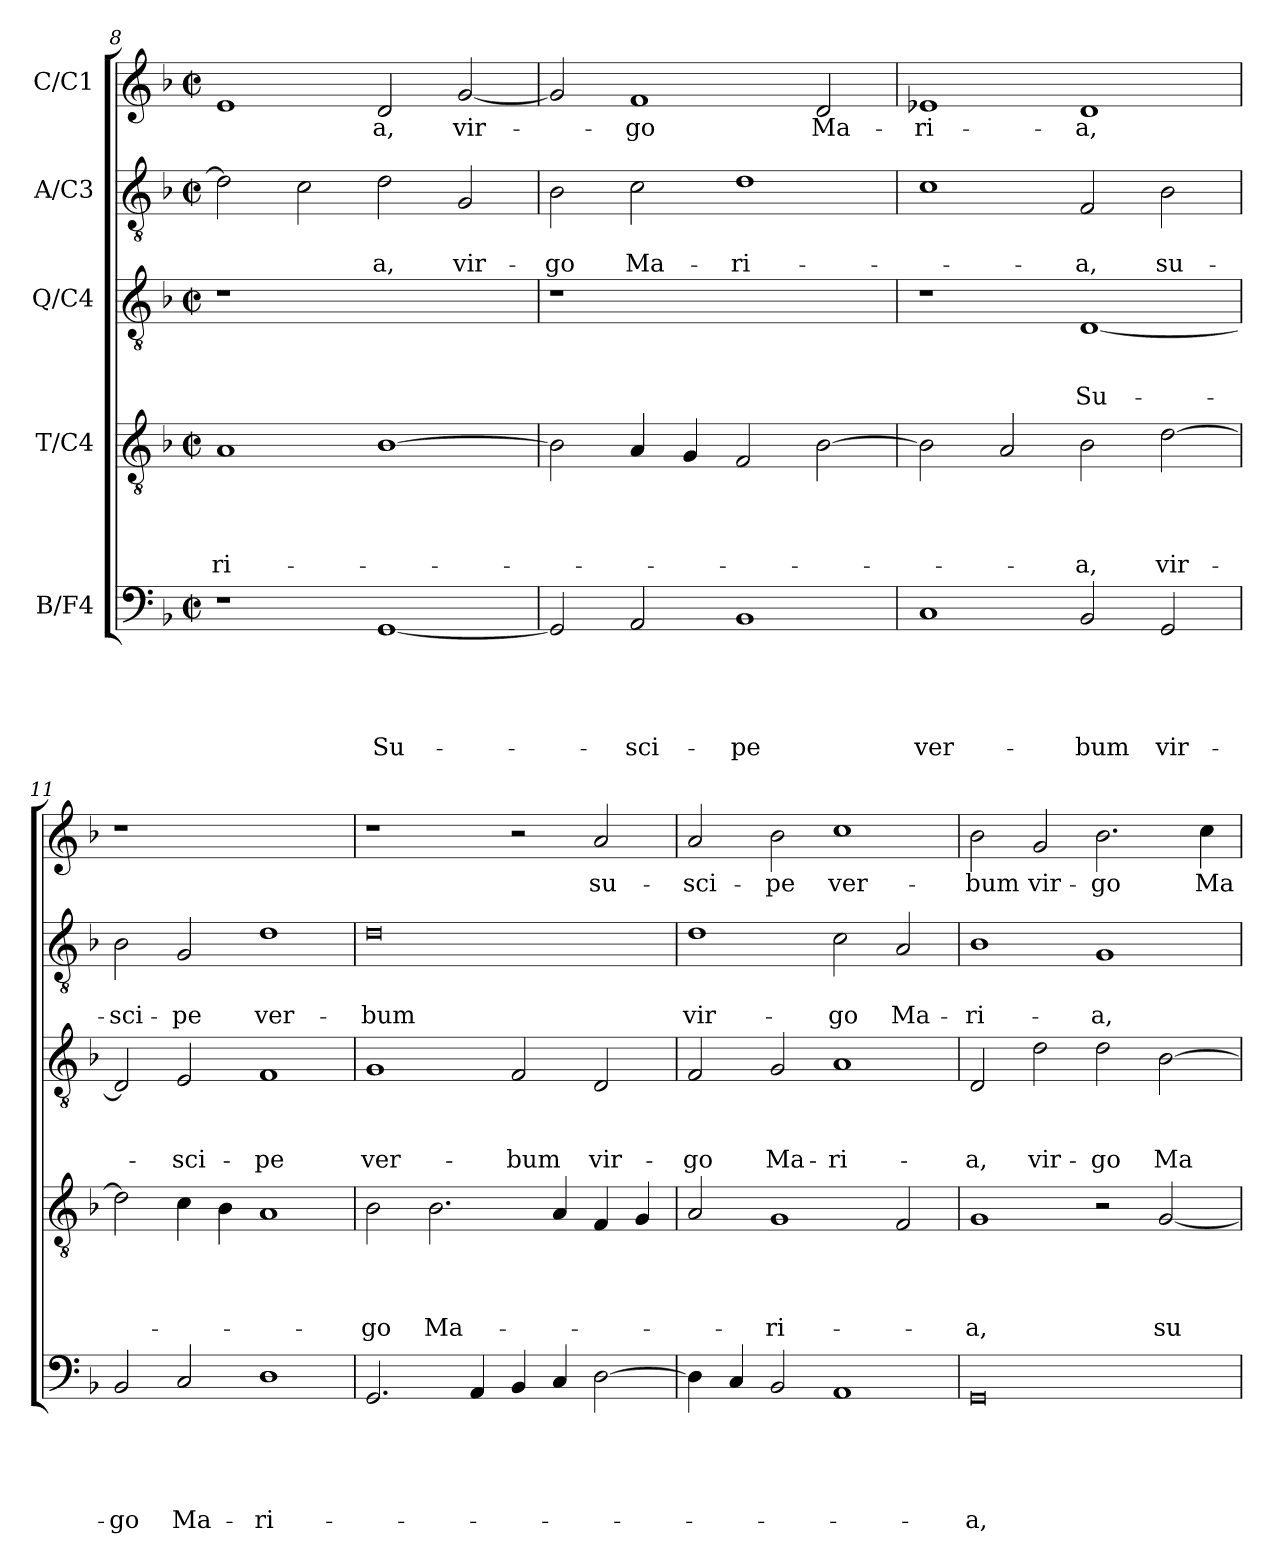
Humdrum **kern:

**kern	**text	**text	**text	**text	**text	**kern	**text	**text	**text	**text	**kern	**text	**text	**text	**kern	**text	**text	**kern	**text
*part5	*part5	*part5	*part5	*part5	*part5	*part4	*part4	*part4	*part4	*part4	*part3	*part3	*part3	*part3	*part2	*part2	*part2	*part1	*part1
*staff5	*staff5	*staff5	*staff5	*staff5	*staff5	*staff4	*staff4	*staff4	*staff4	*staff4	*staff3	*staff3	*staff3	*staff3	*staff2	*staff2	*staff2	*staff1	*staff1
*I"B/F4	*	*	*	*	*	*I"T/C4	*	*	*	*	*I"Q/C4	*	*	*	*I"A/C3	*	*	*I"C/C1	*
*clefF4	*	*	*	*	*	*clefGv2	*	*	*	*	*clefGv2	*	*	*	*clefGv2	*	*	*clefG2	*
*k[b-]	*	*	*	*	*	*k[b-]	*	*	*	*	*k[b-]	*	*	*	*k[b-]	*	*	*k[b-]	*
*F:	*	*	*	*	*	*F:	*	*	*	*	*F:	*	*	*	*F:	*	*	*F:	*
*M2/2	*	*	*	*	*	*M2/2	*	*	*	*	*M2/2	*	*	*	*M2/2	*	*	*M2/2	*
*met(c|)	*	*	*	*	*	*met(c|)	*	*	*	*	*met(c|)	*	*	*	*met(c|)	*	*	*met(c|)	*
=8	=8	=8	=8	=8	=8	=8	=8	=8	=8	=8	=8	=8	=8	=8	=8	=8	=8	=8	=8
!	!	!	!	!	!	!	!	!	!	!LO:LY:b	!	!	!	!	!	!	!	!	!
1r	.	.	.	.	.	1A	.	.	.	-ri-	1r	.	.	.	2d\]	.	.	1e	.
.	.	.	.	.	.	.	.	.	.	.	.	.	.	.	2c\	.	.	.	.
!	!	!	!	!	!LO:LY:b	!	!	!	!	!	!	!	!	!	!	!	!LO:LY:b	!	!LO:LY:b
[1GG	.	.	.	.	Su-	[1B-	.	.	.	.	1ryy	.	.	.	2d\	.	-a,	2d/	-a,
!	!	!	!	!	!	!	!	!	!	!	!	!	!	!	!	!	!LO:LY:b	!	!LO:LY:b
.	.	.	.	.	.	.	.	.	.	.	.	.	.	.	2G/	.	vir-	[2g/	vir-
=9	=9	=9	=9	=9	=9	=9	=9	=9	=9	=9	=9	=9	=9	=9	=9	=9	=9	=9	=9
!	!	!	!	!	!	!	!	!	!	!	!	!	!	!	!	!	!LO:LY:b	!	!
2GG/]	.	.	.	.	.	2B-\]	.	.	.	.	1r	.	.	.	2B-\	.	-go	2g/]	.
!	!	!	!	!	!LO:LY:b	!	!	!	!	!	!	!	!	!	!	!	!LO:LY:b	!	!LO:LY:b
2AA/	.	.	.	.	-sci-	4A/	.	.	.	.	.	.	.	.	2c\	.	Ma-	1f	-go
.	.	.	.	.	.	4G/	.	.	.	.	.	.	.	.	.	.	.	.	.
!	!	!	!	!	!LO:LY:b	!	!	!	!	!	!	!	!	!	!	!	!LO:LY:b	!	!
1BB-	.	.	.	.	-pe	2F/	.	.	.	.	1ryy	.	.	.	1d	.	-ri-	.	.
!	!	!	!	!	!	!	!	!	!	!	!	!	!	!	!	!	!	!	!LO:LY:b
.	.	.	.	.	.	[2B-\	.	.	.	.	.	.	.	.	.	.	.	2d/	Ma-
=10	=10	=10	=10	=10	=10	=10	=10	=10	=10	=10	=10	=10	=10	=10	=10	=10	=10	=10	=10
!	!	!	!	!	!LO:LY:b	!	!	!	!	!	!	!	!	!	!	!	!	!	!LO:LY:b
1C	.	.	.	.	ver-	2B-\]	.	.	.	.	1r	.	.	.	1c	.	.	1e-X	-ri-
.	.	.	.	.	.	2A/	.	.	.	.	.	.	.	.	.	.	.	.	.
!	!	!	!	!	!LO:LY:b	!	!	!	!	!LO:LY:b	!	!	!	!LO:LY:b	!	!	!LO:LY:b	!	!LO:LY:b
2BB-/	.	.	.	.	-bum	2B-\	.	.	.	-a,	[1D	.	.	Su-	2F/	.	-a,	1d	-a,
!	!	!	!	!	!LO:LY:b	!	!	!	!	!LO:LY:b	!	!	!	!	!	!	!LO:LY:b	!	!
2GG/	.	.	.	.	vir-	[2d\	.	.	.	vir-	.	.	.	.	2B-\	.	su-	.	.
!!LO:LB:g=z
=11	=11	=11	=11	=11	=11	=11	=11	=11	=11	=11	=11	=11	=11	=11	=11	=11	=11	=11	=11
!	!	!	!	!	!LO:LY:b	!	!	!	!	!	!	!	!	!	!	!	!LO:LY:b	!	!
2BB-/	.	.	.	.	-go	2d\]	.	.	.	.	2D/]	.	.	.	2B-\	.	-sci-	1r	.
!	!	!	!	!	!LO:LY:b	!	!	!	!	!	!	!	!	!LO:LY:b	!	!	!LO:LY:b	!	!
2C/	.	.	.	.	Ma-	4c\	.	.	.	.	2E/	.	.	-sci-	2G/	.	-pe	.	.
.	.	.	.	.	.	4B-\	.	.	.	.	.	.	.	.	.	.	.	.	.
!	!	!	!	!	!LO:LY:b	!	!	!	!	!	!	!	!	!LO:LY:b	!	!	!LO:LY:b	!	!
1D	.	.	.	.	-ri-	1A	.	.	.	.	1F	.	.	-pe	1d	.	ver-	1ryy	.
=12	=12	=12	=12	=12	=12	=12	=12	=12	=12	=12	=12	=12	=12	=12	=12	=12	=12	=12	=12
!	!	!	!	!	!	!	!	!	!	!LO:LY:b	!	!	!	!LO:LY:b	!	!	!LO:LY:b	!	!
2.GG/	.	.	.	.	.	2B-\	.	.	.	-go	1G	.	.	ver-	0d	.	-bum	1r	.
!	!	!	!	!	!	!	!	!	!	!LO:LY:b	!	!	!	!	!	!	!	!	!
.	.	.	.	.	.	2.B-\	.	.	.	Ma-	.	.	.	.	.	.	.	.	.
4AA/	.	.	.	.	.	.	.	.	.	.	.	.	.	.	.	.	.	.	.
!	!	!	!	!	!	!	!	!	!	!	!	!	!	!LO:LY:b	!	!	!	!	!
4BB-/	.	.	.	.	.	.	.	.	.	.	2F/	.	.	-bum	.	.	.	2r	.
4C/	.	.	.	.	.	4A/	.	.	.	.	.	.	.	.	.	.	.	.	.
!	!	!	!	!	!	!	!	!	!	!	!	!	!	!LO:LY:b	!	!	!	!	!LO:LY:b
[2D\	.	.	.	.	.	4F/	.	.	.	.	2D/	.	.	vir-	.	.	.	2a/	su-
.	.	.	.	.	.	4G/	.	.	.	.	.	.	.	.	.	.	.	.	.
=13	=13	=13	=13	=13	=13	=13	=13	=13	=13	=13	=13	=13	=13	=13	=13	=13	=13	=13	=13
!	!	!	!	!	!	!	!	!	!	!	!	!	!	!LO:LY:b	!	!	!LO:LY:b	!	!LO:LY:b
4D\]	.	.	.	.	.	2A/	.	.	.	.	2F/	.	.	-go	1d	.	vir-	2a/	-sci-
4C/	.	.	.	.	.	.	.	.	.	.	.	.	.	.	.	.	.	.	.
!	!	!	!	!	!	!	!	!	!	!LO:LY:b	!	!	!	!LO:LY:b	!	!	!	!	!LO:LY:b
2BB-/	.	.	.	.	.	1G	.	.	.	-ri-	2G/	.	.	Ma-	.	.	.	2b-\	-pe
!	!	!	!	!	!	!	!	!	!	!	!	!	!	!LO:LY:b	!	!	!LO:LY:b	!	!LO:LY:b
1AA	.	.	.	.	.	.	.	.	.	.	1A	.	.	-ri-	2c\	.	-go	1cc	ver-
!	!	!	!	!	!	!	!	!	!	!	!	!	!	!	!	!	!LO:LY:b	!	!
.	.	.	.	.	.	2F/	.	.	.	.	.	.	.	.	2A/	.	Ma-	.	.
=14	=14	=14	=14	=14	=14	=14	=14	=14	=14	=14	=14	=14	=14	=14	=14	=14	=14	=14	=14
!	!	!	!	!	!LO:LY:b	!	!	!	!	!LO:LY:b	!	!	!	!LO:LY:b	!	!	!LO:LY:b	!	!LO:LY:b
0GG	.	.	.	.	-a,	1G	.	.	.	-a,	2D/	.	.	-a,	1B-	.	-ri-	2b-\	-bum
!	!	!	!	!	!	!	!	!	!	!	!	!	!	!LO:LY:b	!	!	!	!	!LO:LY:b
.	.	.	.	.	.	.	.	.	.	.	2d\	.	.	vir-	.	.	.	2g/	vir-
!	!	!	!	!	!	!	!	!	!	!	!	!	!	!LO:LY:b	!	!	!LO:LY:b	!	!LO:LY:b
.	.	.	.	.	.	2r	.	.	.	.	2d\	.	.	-go	1G	.	-a,	2.b-\	-go
!	!	!	!	!	!	!	!	!	!	!LO:LY:b	!	!	!	!LO:LY:b	!	!	!	!	!
.	.	.	.	.	.	[2G/	.	.	.	su-	[2B-\	.	.	Ma-	.	.	.	.	.
!	!	!	!	!	!	!	!	!	!	!	!	!	!	!	!	!	!	!	!LO:LY:b
.	.	.	.	.	.	.	.	.	.	.	.	.	.	.	.	.	.	4cc\	Ma-
=	=	=	=	=	=	=	=	=	=	=	=	=	=	=	=	=	=	=	=
*-	*-	*-	*-	*-	*-	*-	*-	*-	*-	*-	*-	*-	*-	*-	*-	*-	*-	*-	*-
